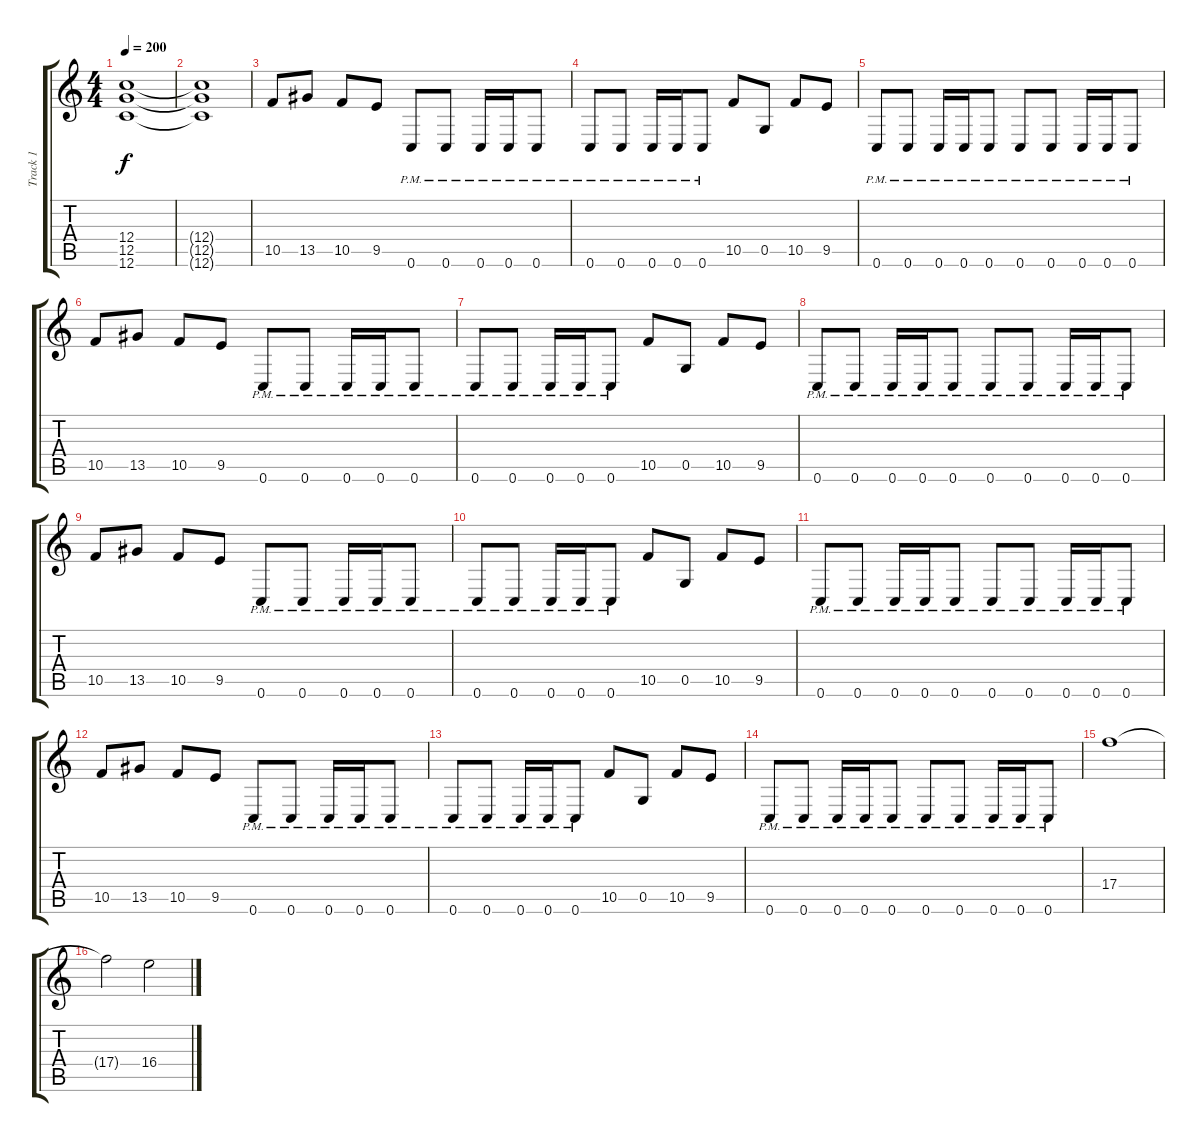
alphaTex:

\track ("Track 1" "Track 1") {instrument distortionguitar}
\staff {score tabs}
\tuning (D4 A3 F3 C3 G2 C2) {hide}
\ts (4 4)
\tempo 200
\clef g2
\ks c
(12.4 12.5 12.6).1{dy f} |
(12.4{t} 12.5{t} 12.6{t}).1 |
10.5.8 13.5.8 10.5.8 9.5.8 0.6{pm}.8 0.6{pm}.8 0.6{pm}.16 0.6{pm}.16 0.6{pm}.8 |
0.6{pm}.8 0.6{pm}.8 0.6{pm}.16 0.6{pm}.16 0.6{pm}.8 10.5.8 0.5.8 10.5.8 9.5.8 |
0.6{pm}.8 0.6{pm}.8 0.6{pm}.16 0.6{pm}.16 0.6{pm}.8 0.6{pm}.8 0.6{pm}.8 0.6{pm}.16 0.6{pm}.16 0.6{pm}.8 |
10.5.8 13.5.8 10.5.8 9.5.8 0.6{pm}.8 0.6{pm}.8 0.6{pm}.16 0.6{pm}.16 0.6{pm}.8 |
0.6{pm}.8 0.6{pm}.8 0.6{pm}.16 0.6{pm}.16 0.6{pm}.8 10.5.8 0.5.8 10.5.8 9.5.8 |
0.6{pm}.8 0.6{pm}.8 0.6{pm}.16 0.6{pm}.16 0.6{pm}.8 0.6{pm}.8 0.6{pm}.8 0.6{pm}.16 0.6{pm}.16 0.6{pm}.8 |
10.5.8 13.5.8 10.5.8 9.5.8 0.6{pm}.8 0.6{pm}.8 0.6{pm}.16 0.6{pm}.16 0.6{pm}.8 |
0.6{pm}.8 0.6{pm}.8 0.6{pm}.16 0.6{pm}.16 0.6{pm}.8 10.5.8 0.5.8 10.5.8 9.5.8 |
0.6{pm}.8 0.6{pm}.8 0.6{pm}.16 0.6{pm}.16 0.6{pm}.8 0.6{pm}.8 0.6{pm}.8 0.6{pm}.16 0.6{pm}.16 0.6{pm}.8 |
10.5.8 13.5.8 10.5.8 9.5.8 0.6{pm}.8 0.6{pm}.8 0.6{pm}.16 0.6{pm}.16 0.6{pm}.8 |
0.6{pm}.8 0.6{pm}.8 0.6{pm}.16 0.6{pm}.16 0.6{pm}.8 10.5.8 0.5.8 10.5.8 9.5.8 |
0.6{pm}.8 0.6{pm}.8 0.6{pm}.16 0.6{pm}.16 0.6{pm}.8 0.6{pm}.8 0.6{pm}.8 0.6{pm}.16 0.6{pm}.16 0.6{pm}.8 |
17.4.1 |
17.4{t}.2 16.4.2
